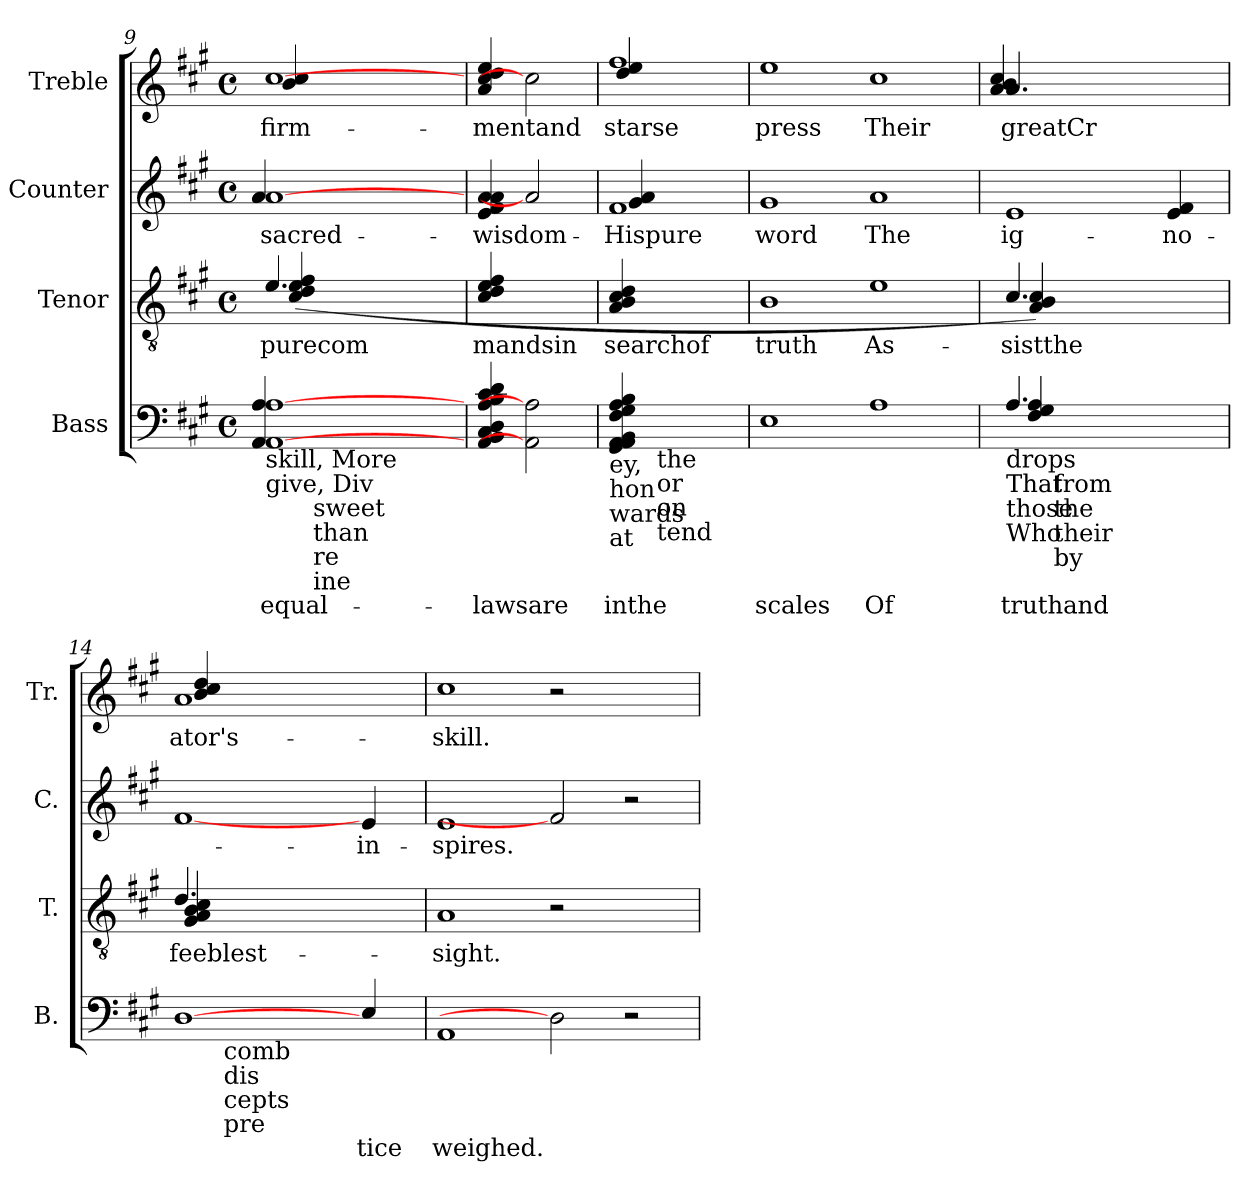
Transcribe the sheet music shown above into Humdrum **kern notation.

**kern	**text	**kern	**text	**kern	**text	**kern	**text
*part4	*part4	*part3	*part3	*part2	*part2	*part1	*part1
*staff4	*staff4	*staff3	*staff3	*staff2	*staff2	*staff1	*staff1
*I"Bass	*	*I"Tenor	*	*I"Counter	*	*I"Treble	*
*I'B.	*	*I'T.	*	*I'C.	*	*I'Tr.	*
!!LO:PB:g=z
*clefF4	*	*clefGv2	*	*clefG2	*	*clefG2	*
*k[f#c#g#]	*	*k[f#c#g#]	*	*k[f#c#g#]	*	*k[f#c#g#]	*
*A:	*	*A:	*	*A:	*	*A:	*
*M4/4	*	*M4/4	*	*M4/4	*	*M4/4	*
*met(c)	*	*met(c)	*	*met(c)	*	*met(c)	*
=9	=9	=9	=9	=9	=9	=9	=9
*^	*	*	*	*	*	*	*
!LO:TX:b:t=skill, More	!	!	!	!	!	!	!	!
!LO:TX:b:t=give, Div	!	!	!	!	!	!	!	!
!	!	!LO:LY:b:rj	!	!LO:LY:b:rj	!	!LO:LY:b:rj	!	!LO:LY:b:rj
*	*	*	*^	*	*^	*	*^	*
[1A [1AA	4A/ 4AA/	equal-	4.e/	(>4f#/ 4e/ 4d/ 4c#/	purecom	[1a	4a/	sacred-	[1cc#	4b/> 4cc#/>	firm-
!	!LO:TX:b:t=sweet	!	!	!	!	!	!	!	!	!	!
!	!LO:TX:b:t=than	!	!	!	!	!	!	!	!	!	!
!	!LO:TX:b:t=re	!	!	!	!	!	!	!	!	!	!
!	!LO:TX:b:t=ine	!	!	!	!	!	!	!	!	!	!
.	2.ryy	.	.	2ryy	.	.	2.ryy	.	.	2.ryy	.
.	.	.	2ryy	.	.	.	.	.	.	.	.
.	.	.	.	8ryy	.	.	.	.	.	.	.
.	.	.	8ryy	8ryy	.	.	.	.	.	.	.
*	*	*	*	*	*	*v	*v	*	*	*	*
*v	*v	*	*	*	*	*	*	*v	*v	*
=10	=10	=10	=10	=10	=10	=10	=10	=10
!	!LO:LY:b:rj	!	!	!LO:LY:b:rj	!	!LO:LY:b:rj	!	!LO:LY:b:rj
*	*	*v	*v	*	*	*	*	*
(<4d/ 4c#/ 4B/ 4A/ 4D/ 4C#/ 4BB/ 4AA/	-lawsare	(>4f#/ 4e/ 4d/ 4c#/	mandsin	4a/ 4f#/ 4e/ 4a/	-wisdom-	(>4dd/> 4cc#/> 4a/> 4ee/>	-mentand
2A] 2AA]	.	2ryy	.	2a]	.	2cc#]	.
=11	=11	=11	=11	=11	=11	=11	=11
!LO:TX:b:t=ey,	!	!	!	!	!	!	!
!LO:TX:b:t=hon	!	!	!	!	!	!	!
!LO:TX:b:t=wards	!	!	!	!	!	!	!
!LO:TX:b:t=at	!	!	!	!	!	!	!
!	!LO:LY:b:rj	!	!LO:LY:b:rj	!	!LO:LY:b:rj	!	!LO:LY:b:rj
*	*	*	*	*^	*	*^	*
(<4B/ 4A/ 4G#/ 4BB/ 4AA/ 4AA/ 4GG#/ 4F#/	inthe	(>4d/ 4c#/ 4B/ 4A/	searchof	(<1f#	4g#/ 4a/)	-Hispure	(>1ff#	4ee/ 4dd/)	starse
!LO:TX:b:t=the	!	!	!	!	!	!	!	!	!
!LO:TX:b:t=or	!	!	!	!	!	!	!	!	!
!LO:TX:b:t=on	!	!	!	!	!	!	!	!	!
!LO:TX:b:t=tend	!	!	!	!	!	!	!	!	!
2.ryy	.	2.ryy	.	.	2.ryy	.	.	2.ryy	.
=12	=12	=12	=12	=12	=12	=12	=12	=12	=12
!	!LO:LY:b:rj	!	!LO:LY:b:rj	!	!	!LO:LY:b:rj	!	!	!LO:LY:b:rj
*	*	*	*	*v	*v	*	*	*	*
*	*	*	*	*	*	*v	*v	*
1E	scales	1B	truth	1g#	word	1ee	press
!	!LO:LY:b:rj	!	!LO:LY:b:rj	!	!LO:LY:b:rj	!	!LO:LY:b:rj
1A	Of	1e	As-	1a	The	1cc#	Their
=13	=13	=13	=13	=13	=13	=13	=13
*^	*	*	*	*	*	*	*
!LO:TX:b:t=drops	!	!	!	!	!	!	!	!
!LO:TX:b:t=That	!	!	!	!	!	!	!	!
!LO:TX:b:t=those	!	!	!	!	!	!	!	!
!LO:TX:b:t=Who	!	!	!	!	!	!	!	!
!	!	!LO:LY:b:rj	!	!LO:LY:b:rj	!	!LO:LY:b:rj	!	!LO:LY:b:rj
*	*	*	*^	*	*	*	*^	*
(>4.A/	4G#/ 4F#/ 4A/)	truthand	(>4.c#/	4B/ 4A/ 4c#/)	-sistthe	1e	ig-	(>4.a/	4cc#/ 4b/ 4a/)	greatCr
!	!LO:TX:b:t=from	!	!	!	!	!	!	!	!	!
!	!LO:TX:b:t=the	!	!	!	!	!	!	!	!	!
!	!LO:TX:b:t=their	!	!	!	!	!	!	!	!	!
!	!LO:TX:b:t=by	!	!	!	!	!	!	!	!	!
.	2..ryy	.	.	2..ryy	.	.	.	.	2..ryy	.
2..ryy	.	.	2..ryy	.	.	.	.	2..ryy	.	.
!	!	!	!	!	!	!	!LO:LY:b:rj	!	!	!
.	.	.	.	.	.	(<4f#/ 4e/	-no-	.	.	.
.	8ryy	.	.	8ryy	.	.	.	.	8ryy	.
=14	=14	=14	=14	=14	=14	=14	=14	=14	=14	=14
!	!	!	!	!	!LO:LY:b:rj	!	!	!	!	!LO:LY:b:rj
[1D	4ryy	.	(>4.d/	(<4c#/ 4B/ 4A/ 4G#/)	feeblest-	[1f#	.	(>1a	4dd/ 4cc#/ 4b/)	ator's-
!	!LO:TX:b:t=comb	!	!	!	!	!	!	!	!	!
!	!LO:TX:b:t=dis	!	!	!	!	!	!	!	!	!
!	!LO:TX:b:t=cepts	!	!	!	!	!	!	!	!	!
!	!LO:TX:b:t=pre	!	!	!	!	!	!	!	!	!
.	1ryy	.	.	2..ryy	.	.	.	.	4ryy	.
.	.	.	2..ryy	.	.	.	.	.	.	.
.	.	.	.	.	.	.	.	.	2.ryy	.
!	!	!LO:LY:b:rj	!	!	!	!	!LO:LY:b:rj	!	!	!
4E/	.	tice	.	.	.	4e/	-in-	4ryy	.	.
.	.	.	.	8ryy	.	.	.	.	.	.
*	*	*	*	*	*	*	*	*v	*v	*
=15	=15	=15	=15	=15	=15	=15	=15	=15	=15
!	!	!LO:LY:b:rj	!	!	!LO:LY:b:rj	!	!LO:LY:b:rj	!	!LO:LY:b:rj
*v	*v	*	*	*	*	*	*	*	*
*	*	*v	*v	*	*	*	*	*
1AA	weighed.	1A	-sight.	1e	-spires.	1cc#>	-skill.
2D]	.	2r	.	2f#]	.	2r	.
2r	.	2ryy	.	2r	.	2ryy	.
=	=	=	=	=	=	=	=
*-	*-	*-	*-	*-	*-	*-	*-
